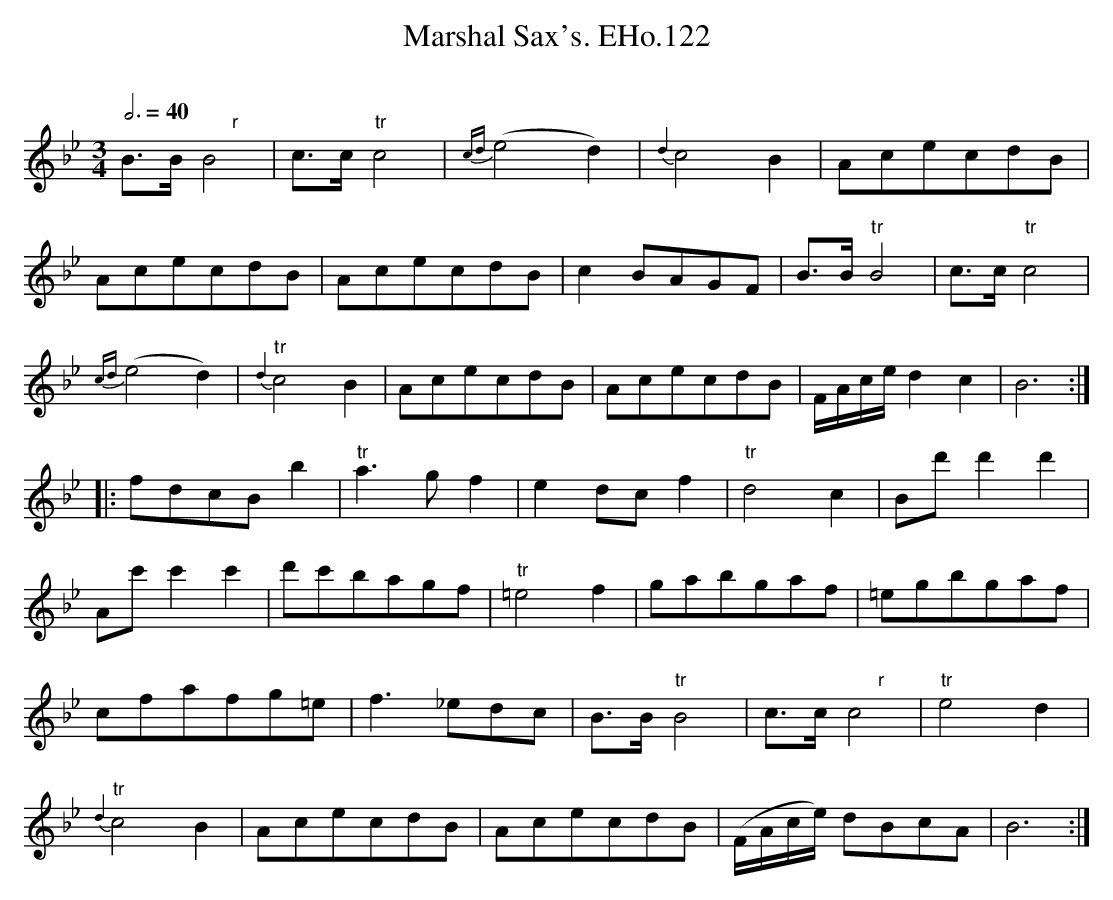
X:1
T:Marshal Sax's. EHo.122
M:3/4
L:1/8
Q:3/4=40
O:
K:Bb
B>B"	r"B4 | c>c"tr"c4 | {cd}(e4d2) | {d2}c4B2 | AcecdB |
AcecdB | AcecdB | c2BAGF | B>B"tr"B4 | c>c"tr"c4 |
{cd}(e4d2) | {d2}"tr"c4B2 | AcecdB | AcecdB | F/A/c/e/d2c2 | B6 :|
|: fdcB b2 | "tr"a3gf2 | e2dcf2 | "tr"d4c2 | Bd'd'2d'2 |
Ac'c'2c'2 | d'c'bagf | "tr"=e4f2 | gabgaf | =egbgaf |
cfafg=e | f3_edc | B>B"tr"B4 | c>c"	r"c4 | "tr"e4d2 |
{d2}"tr"c4B2 | AcecdB | AcecdB | (F/A/c/e/) dBcA | B6 :|
